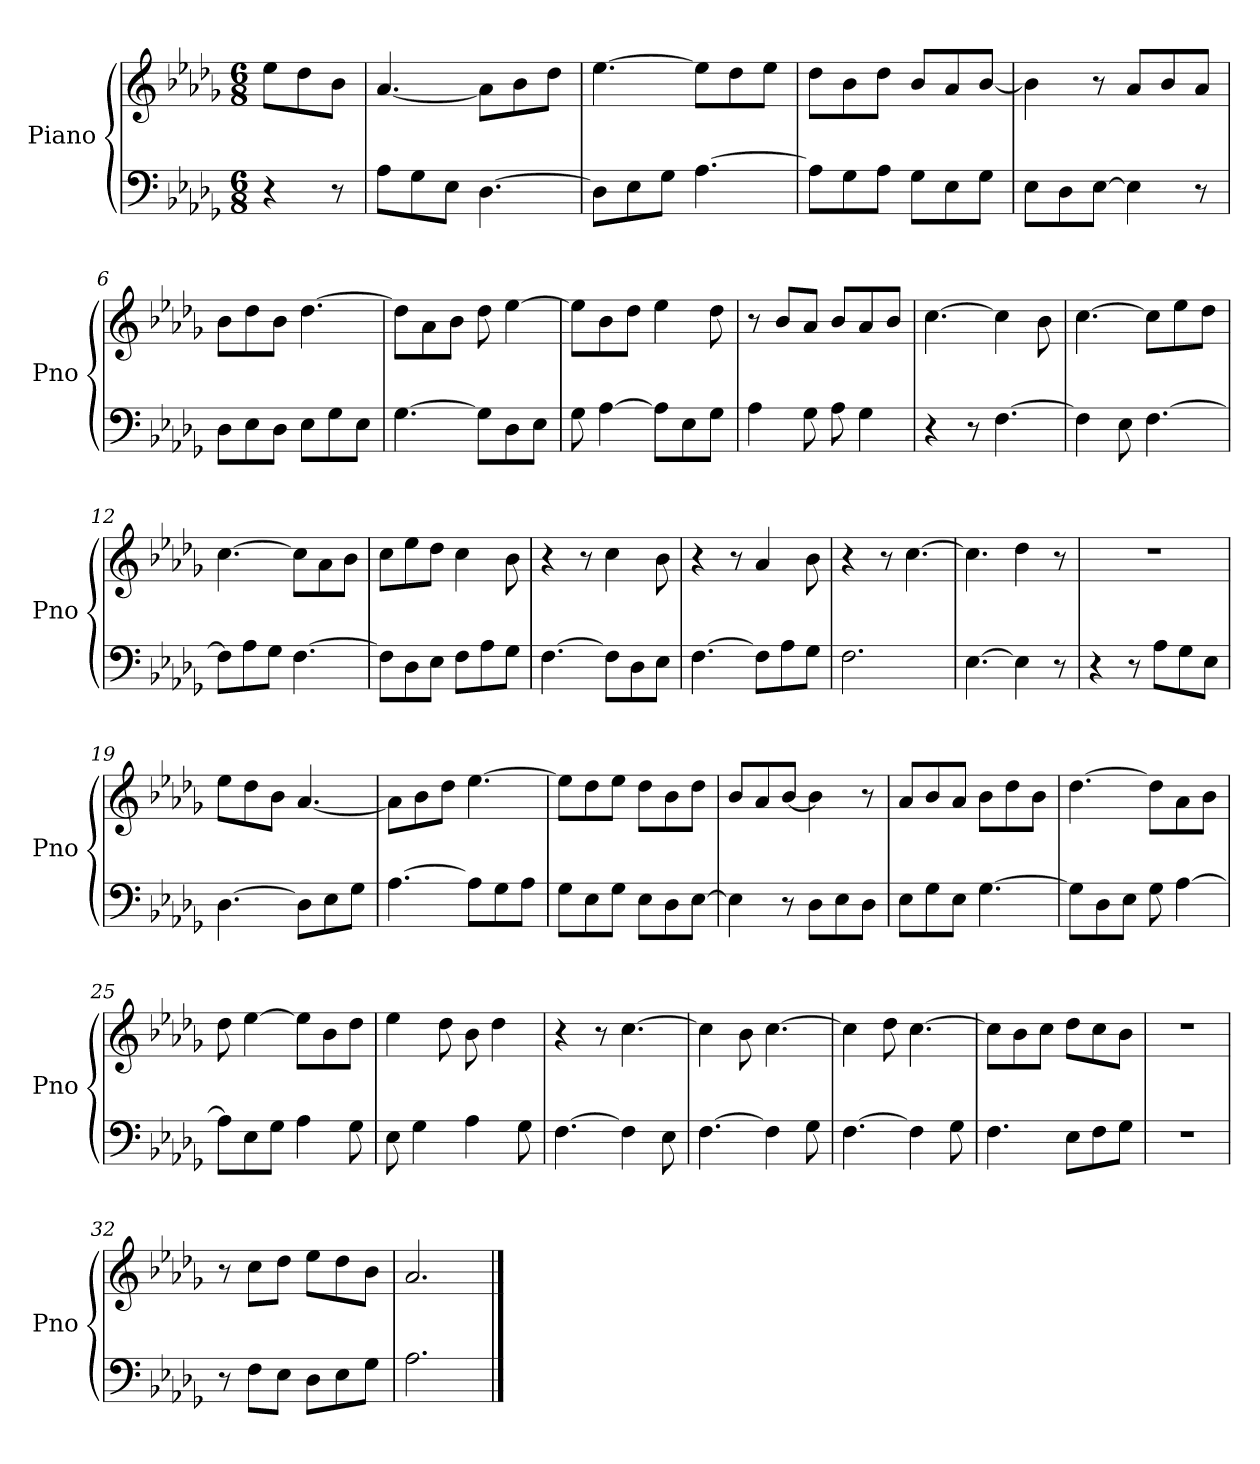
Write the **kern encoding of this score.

**kern	**kern
*part2	*part1
*staff2	*staff1
*I"Piano	*I"Piano
*I'Pno	*I'Pno
*clefF4	*clefG2
*k[b-e-a-d-g-]	*k[b-e-a-d-g-]
*M6/8	*M6/8
=1	=1
*^	*
4r	8ryy	8ee-\L
*MM104	*	*MM104
.	4ryy	8dd-\
8r	.	8b-\J
*v	*v	*
=2	=2
8A-\L	[4.a-/
8G-\	.
8E-\J	.
[4.D-\	8a-\L]
.	8b-\
.	8dd-\J
=3	=3
8D-\L]	[4.ee-\
8E-\	.
8G-\J	.
[4.A-\	8ee-\L]
.	8dd-\
.	8ee-\J
=4	=4
8A-\L]	8dd-\L
8G-\	8b-\
8A-\J	8dd-\J
8G-\L	8b-/L
8E-\	8a-/
8G-\J	[8b-/J
=5	=5
8E-\L	4b-\]
8D-\	.
[8E-\J	8r
4E-\]	8a-/L
.	8b-/
8r	8a-/J
=6	=6
8D-\L	8b-\L
8E-\	8dd-\
8D-\J	8b-\J
8E-\L	[4.dd-\
8G-\	.
8E-\J	.
!!LO:LB:g=z
=7	=7
[4.G-\	8dd-\L]
.	8a-\
.	8b-\J
8G-\L]	8dd-\
8D-\	[4ee-\
8E-\J	.
=8	=8
8G-\	8ee-\L]
[4A-\	8b-\
.	8dd-\J
8A-\L]	4ee-\
8E-\	.
8G-\J	8dd-\
=9	=9
4A-\	8r
.	8b-/L
8G-\	8a-/J
8A-\	8b-/L
4G-\	8a-/
.	8b-/J
=10	=10
4r	[4.cc\
8r	.
[4.F\	4cc\]
.	8b-\
=11	=11
4F\]	[4.cc\
8E-\	.
[4.F\	8cc\L]
.	8ee-\
.	8dd-\J
=12	=12
8F\L]	[4.cc\
8A-\	.
8G-\J	.
[4.F\	8cc\L]
.	8a-\
.	8b-\J
!!LO:LB:g=z
=13	=13
8F\L]	8cc\L
8D-\	8ee-\
8E-\J	8dd-\J
8F\L	4cc\
8A-\	.
8G-\J	8b-\
=14	=14
[4.F\	4r
.	8r
8F\L]	4cc\
8D-\	.
8E-\J	8b-\
=15	=15
[4.F\	4r
.	8r
8F\L]	4a-/
8A-\	.
8G-\J	8b-\
=16	=16
2.F\	4r
.	8r
.	[4.cc\
=17	=17
[4.E-\	4.cc\]
4E-\]	4dd-\
8r	8r
=18	=18
4r	2.r
8r	.
8A-\L	.
8G-\	.
8E-\J	.
=19	=19
[4.D-\	8ee-\L
.	8dd-\
.	8b-\J
8D-\L]	[4.a-/
8E-\	.
8G-\J	.
!!LO:LB:g=z
=20	=20
[4.A-\	8a-\L]
.	8b-\
.	8dd-\J
8A-\L]	[4.ee-\
8G-\	.
8A-\J	.
=21	=21
8G-\L	8ee-\L]
8E-\	8dd-\
8G-\J	8ee-\J
8E-\L	8dd-\L
8D-\	8b-\
[8E-\J	8dd-\J
=22	=22
4E-\]	8b-/L
.	8a-/
8r	[8b-/J
8D-\L	4b-\]
8E-\	.
8D-\J	8r
=23	=23
8E-\L	8a-/L
8G-\	8b-/
8E-\J	8a-/J
[4.G-\	8b-\L
.	8dd-\
.	8b-\J
=24	=24
8G-\L]	[4.dd-\
8D-\	.
8E-\J	.
8G-\	8dd-\L]
*MM104	*MM104
[4A-\	8a-\
.	8b-\J
=25	=25
8A-\L]	8dd-\
8E-\	[4ee-\
8G-\J	.
4A-\	8ee-\L]
.	8b-\
8G-\	8dd-\J
!!LO:LB:g=z
=26	=26
8E-\	4ee-\
4G-\	.
.	8dd-\
4A-\	8b-\
.	4dd-\
8G-\	.
=27	=27
[4.F\	4r
.	8r
4F\]	[4.cc\
8E-\	.
=28	=28
[4.F\	4cc\]
.	8b-\
4F\]	[4.cc\
8G-\	.
=29	=29
[4.F\	4cc\]
.	8dd-\
4F\]	[4.cc\
8G-\	.
=30	=30
4.F\	8cc\L]
.	8b-\
.	8cc\J
8E-\L	8dd-\L
8F\	8cc\
8G-\J	8b-\J
=31	=31
2.r	2.r
=32	=32
8r	8r
8F\L	8cc\L
8E-\J	8dd-\J
8D-\L	8ee-\L
8E-\	8dd-\
8G-\J	8b-\J
=33	=33
2.A-\	2.a-/
==	==
*-	*-
